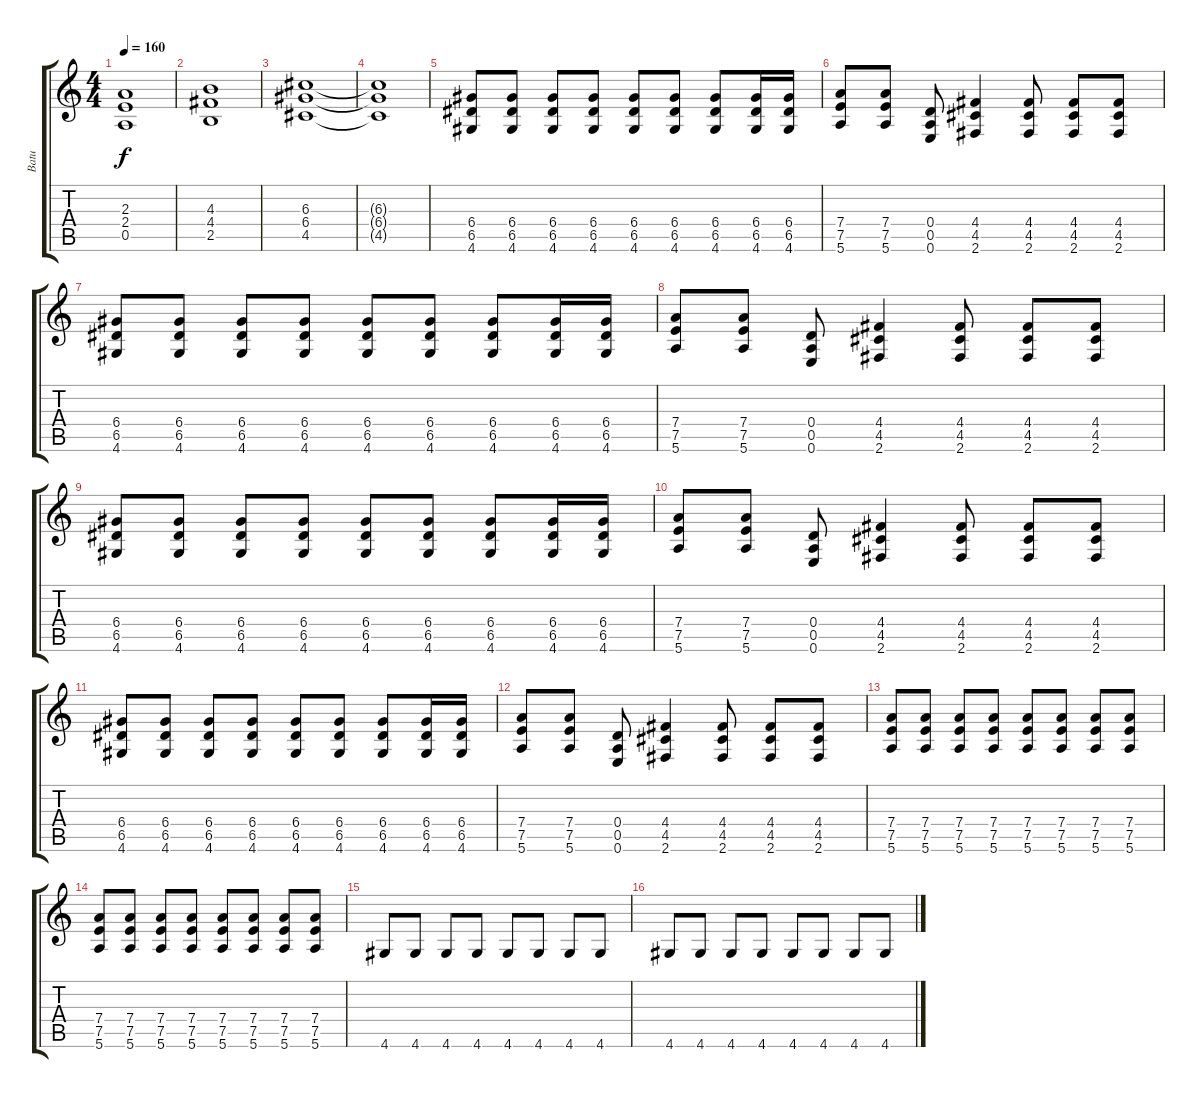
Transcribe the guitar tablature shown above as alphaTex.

\track ("Batu" "Batu") {instrument distortionguitar}
\staff {score tabs}
\tuning (E4 B3 G3 D3 A2 E2) {hide}
\ts (4 4)
\tempo 160
\clef g2
\ks c
(2.3 2.4 0.5).1{dy f} |
(4.3 4.4 2.5).1 |
(6.3 6.4 4.5).1 |
(6.3{t} 6.4{t} 4.5{t}).1 |
(6.4 6.5 4.6).8 (6.4 6.5 4.6).8 (6.4 6.5 4.6).8 (6.4 6.5 4.6).8 (6.4 6.5 4.6).8 (6.4 6.5 4.6).8 (6.4 6.5 4.6).8 (6.4 6.5 4.6).16 (6.4 6.5 4.6).16 |
(7.4 7.5 5.6).8 (7.4 7.5 5.6).8 (0.4 0.5 0.6).8 (4.4 4.5 2.6).4 (4.4 4.5 2.6).8 (4.4 4.5 2.6).8 (4.4 4.5 2.6).8 |
(6.4 6.5 4.6).8 (6.4 6.5 4.6).8 (6.4 6.5 4.6).8 (6.4 6.5 4.6).8 (6.4 6.5 4.6).8 (6.4 6.5 4.6).8 (6.4 6.5 4.6).8 (6.4 6.5 4.6).16 (6.4 6.5 4.6).16 |
(7.4 7.5 5.6).8 (7.4 7.5 5.6).8 (0.4 0.5 0.6).8 (4.4 4.5 2.6).4 (4.4 4.5 2.6).8 (4.4 4.5 2.6).8 (4.4 4.5 2.6).8 |
(6.4 6.5 4.6).8 (6.4 6.5 4.6).8 (6.4 6.5 4.6).8 (6.4 6.5 4.6).8 (6.4 6.5 4.6).8 (6.4 6.5 4.6).8 (6.4 6.5 4.6).8 (6.4 6.5 4.6).16 (6.4 6.5 4.6).16 |
(7.4 7.5 5.6).8 (7.4 7.5 5.6).8 (0.4 0.5 0.6).8 (4.4 4.5 2.6).4 (4.4 4.5 2.6).8 (4.4 4.5 2.6).8 (4.4 4.5 2.6).8 |
(6.4 6.5 4.6).8 (6.4 6.5 4.6).8 (6.4 6.5 4.6).8 (6.4 6.5 4.6).8 (6.4 6.5 4.6).8 (6.4 6.5 4.6).8 (6.4 6.5 4.6).8 (6.4 6.5 4.6).16 (6.4 6.5 4.6).16 |
(7.4 7.5 5.6).8 (7.4 7.5 5.6).8 (0.4 0.5 0.6).8 (4.4 4.5 2.6).4 (4.4 4.5 2.6).8 (4.4 4.5 2.6).8 (4.4 4.5 2.6).8 |
(7.4 7.5 5.6).8 (7.4 7.5 5.6).8 (7.4 7.5 5.6).8 (7.4 7.5 5.6).8 (7.4 7.5 5.6).8 (7.4 7.5 5.6).8 (7.4 7.5 5.6).8 (7.4 7.5 5.6).8 |
(7.4 7.5 5.6).8 (7.4 7.5 5.6).8 (7.4 7.5 5.6).8 (7.4 7.5 5.6).8 (7.4 7.5 5.6).8 (7.4 7.5 5.6).8 (7.4 7.5 5.6).8 (7.4 7.5 5.6).8 |
4.6.8 4.6.8 4.6.8 4.6.8 4.6.8 4.6.8 4.6.8 4.6.8 |
4.6.8 4.6.8 4.6.8 4.6.8 4.6.8 4.6.8 4.6.8 4.6.8
